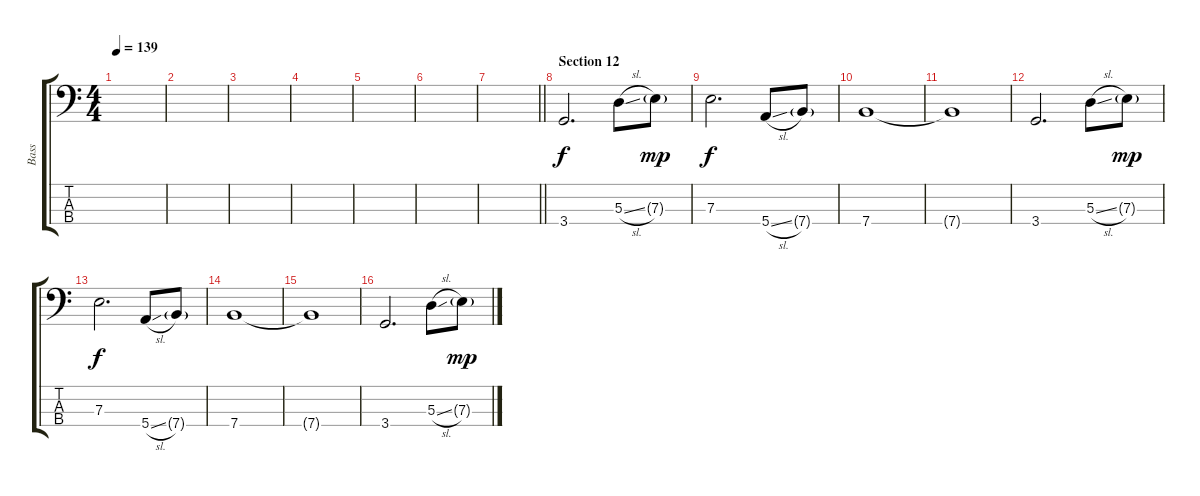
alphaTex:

\track ("Bass" "Bass") {instrument electricbassfinger}
\staff {score tabs}
\tuning (G2 D2 A1 E1) {hide}
\ts (4 4)
\tempo 139
\clef f4
\ks c
|
|
|
|
|
|
\barLineRight lightlight
|
\section ("" "Section 12")
3.4.2{d} 5.3{sl}.8 7.3{g}.8{dy mp} |
7.3.2{d dy f} 5.4{sl}.8 7.4{g}.8 |
7.4.1 |
7.4{t}.1 |
3.4.2{d} 5.3{sl}.8 7.3{g}.8{dy mp} |
7.3.2{d dy f} 5.4{sl}.8 7.4{g}.8 |
7.4.1 |
7.4{t}.1 |
3.4.2{d} 5.3{sl}.8 7.3{g}.8{dy mp}
